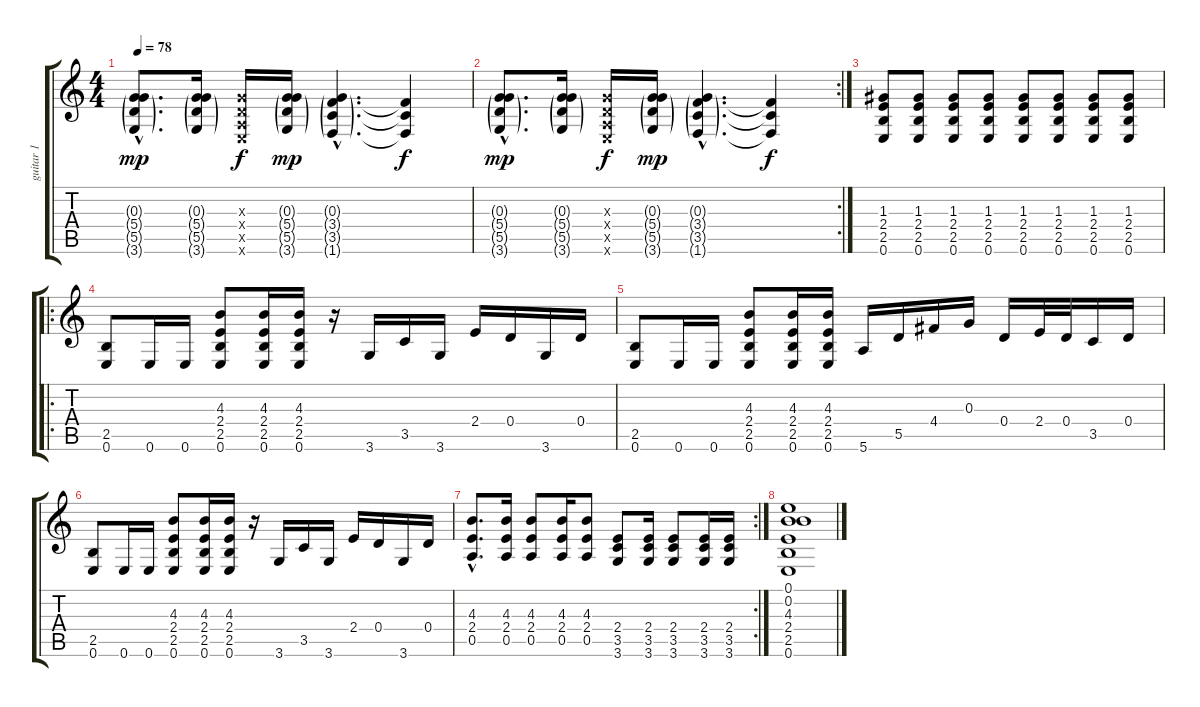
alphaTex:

\track ("guitar 1" "guitar 1") {instrument electricguitarjazz}
\staff {score tabs}
\tuning (E4 B3 G3 D3 A2 E2) {hide}
\ts (4 4)
\tempo 78
\clef g2
\ks c
(0.3{g hac} 5.4{g hac} 5.5{g hac} 3.6{g hac}).8{d dy mp} (0.3{g} 5.4{g} 5.5{g} 3.6{g}).16 (0.3{x} 0.4{x} 0.5{x} 0.6{x}).16{dy f} (0.3{g} 5.4{g} 5.5{g} 3.6{g}).16{dy mp} (0.3{g hac} 3.4{g hac} 3.5{g hac} 1.6{g hac}).4{d} (3.4{t} 3.5{t} 1.6{t}).4{dy f} |
\rc 2
(0.3{g hac} 5.4{g hac} 5.5{g hac} 3.6{g hac}).8{d dy mp} (0.3{g} 5.4{g} 5.5{g} 3.6{g}).16 (0.3{x} 0.4{x} 0.5{x} 0.6{x}).16{dy f} (0.3{g} 5.4{g} 5.5{g} 3.6{g}).16{dy mp} (0.3{g hac} 3.4{g hac} 3.5{g hac} 1.6{g hac}).4{d} (3.4{t} 3.5{t} 1.6{t}).4{dy f} |
(1.3 2.4 2.5 0.6).8 (1.3 2.4 2.5 0.6).8 (1.3 2.4 2.5 0.6).8 (1.3 2.4 2.5 0.6).8 (1.3 2.4 2.5 0.6).8 (1.3 2.4 2.5 0.6).8 (1.3 2.4 2.5 0.6).8 (1.3 2.4 2.5 0.6).8 |
\ro
(2.5 0.6).8 0.6.16 0.6.16 (4.3 2.4 2.5 0.6).8 (4.3 2.4 2.5 0.6).16 (4.3 2.4 2.5 0.6).16 r.16 3.6.16 3.5.16 3.6.16 2.4.16 0.4.16 3.6.16 0.4.16 |
(2.5 0.6).8 0.6.16 0.6.16 (4.3 2.4 2.5 0.6).8 (4.3 2.4 2.5 0.6).16 (4.3 2.4 2.5 0.6).16 5.6.16 5.5.16 4.4.16 0.3.16 0.4.16 2.4.32 0.4.32 3.5.16 0.4.16 |
(2.5 0.6).8 0.6.16 0.6.16 (4.3 2.4 2.5 0.6).8 (4.3 2.4 2.5 0.6).16 (4.3 2.4 2.5 0.6).16 r.16 3.6.16 3.5.16 3.6.16 2.4.16 0.4.16 3.6.16 0.4.16 |
\rc 2
(4.3{hac} 2.4{hac} 0.5{hac}).8{d} (4.3 2.4 0.5).16 (4.3 2.4 0.5).8 (4.3 2.4 0.5).16 (4.3 2.4 0.5).8 (2.4 3.5 3.6).8 (2.4 3.5 3.6).16 (2.4 3.5 3.6).8 (2.4 3.5 3.6).16 (2.4 3.5 3.6).16 |
(0.1 0.2 4.3 2.4 2.5 0.6).1
